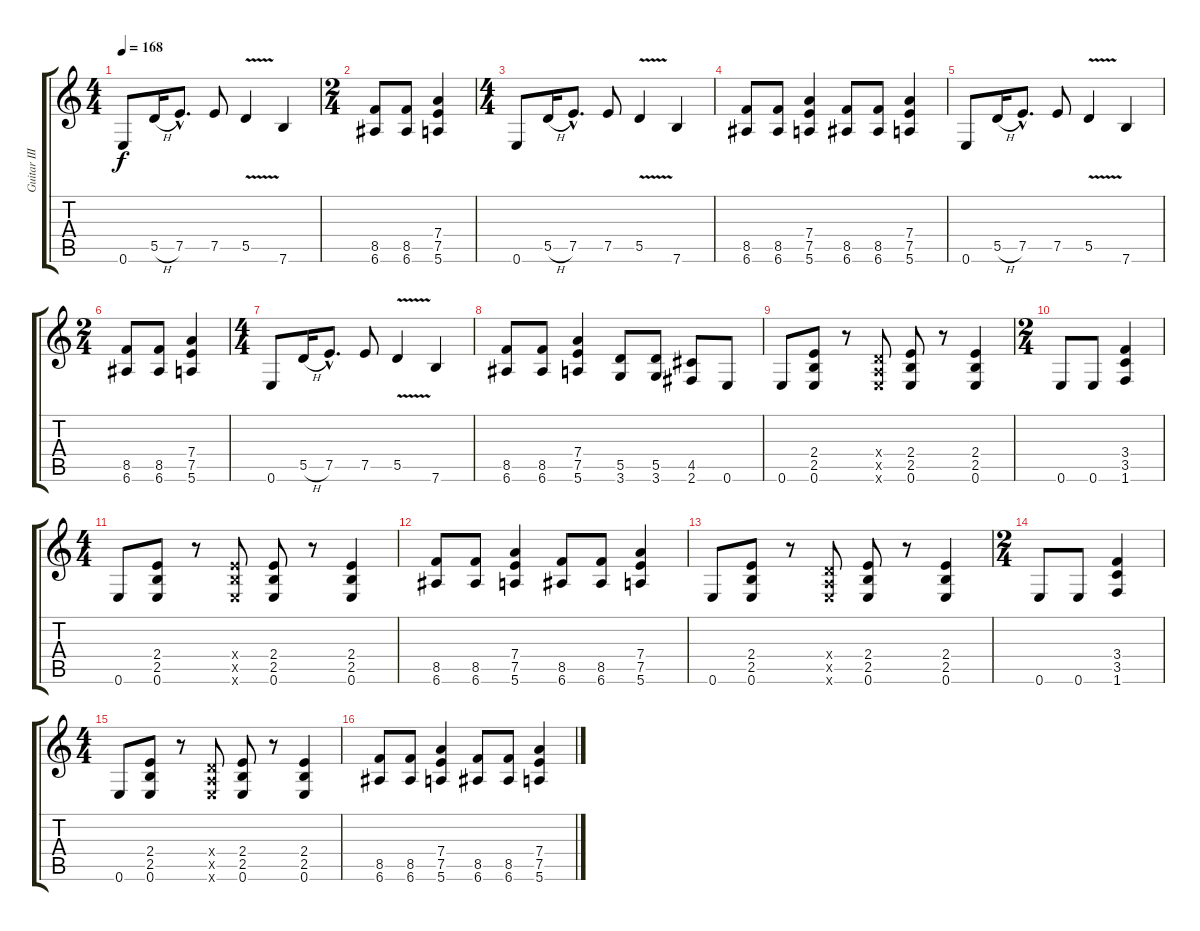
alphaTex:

\track ("Guitar III" "Guitar III") {instrument distortionguitar}
\staff {score tabs}
\tuning (E4 B3 G3 D3 A2 E2) {hide}
\ts (4 4)
\tempo 168
\clef g2
\ks c
0.6.8{dy f} 5.5{h}.16 7.5{hac}.8{d} 7.5.8 5.5{v}.4 7.6.4 |
\ts (2 4)
(8.5 6.6).8 (8.5 6.6).8 (7.4 7.5 5.6).4 |
\ts (4 4)
0.6.8 5.5{h}.16 7.5{hac}.8{d} 7.5.8 5.5{v}.4 7.6.4 |
(8.5 6.6).8 (8.5 6.6).8 (7.4 7.5 5.6).4 (8.5 6.6).8 (8.5 6.6).8 (7.4 7.5 5.6).4 |
0.6.8 5.5{h}.16 7.5{hac}.8{d} 7.5.8 5.5{v}.4 7.6.4 |
\ts (2 4)
(8.5 6.6).8 (8.5 6.6).8 (7.4 7.5 5.6).4 |
\ts (4 4)
0.6.8 5.5{h}.16 7.5{hac}.8{d} 7.5.8 5.5{v}.4 7.6.4 |
(8.5 6.6).8 (8.5 6.6).8 (7.4 7.5 5.6).4 (5.5 3.6).8 (5.5 3.6).8 (4.5 2.6).8 0.6.8 |
0.6.8 (2.4 2.5 0.6).8 r.8 (0.4{x} 0.5{x} 0.6{x}).8 (2.4 2.5 0.6).8 r.8 (2.4 2.5 0.6).4 |
\ts (2 4)
0.6.8 0.6.8 (3.4 3.5 1.6).4 |
\ts (4 4)
0.6.8 (2.4 2.5 0.6).8 r.8 (2.4{x} 2.5{x} 0.6{x}).8 (2.4 2.5 0.6).8 r.8 (2.4 2.5 0.6).4 |
(8.5 6.6).8 (8.5 6.6).8 (7.4 7.5 5.6).4 (8.5 6.6).8 (8.5 6.6).8 (7.4 7.5 5.6).4 |
0.6.8 (2.4 2.5 0.6).8 r.8 (0.4{x} 0.5{x} 0.6{x}).8 (2.4 2.5 0.6).8 r.8 (2.4 2.5 0.6).4 |
\ts (2 4)
0.6.8 0.6.8 (3.4 3.5 1.6).4 |
\ts (4 4)
0.6.8 (2.4 2.5 0.6).8 r.8 (0.4{x} 0.5{x} 0.6{x}).8 (2.4 2.5 0.6).8 r.8 (2.4 2.5 0.6).4 |
(8.5 6.6).8 (8.5 6.6).8 (7.4 7.5 5.6).4 (8.5 6.6).8 (8.5 6.6).8 (7.4 7.5 5.6).4
